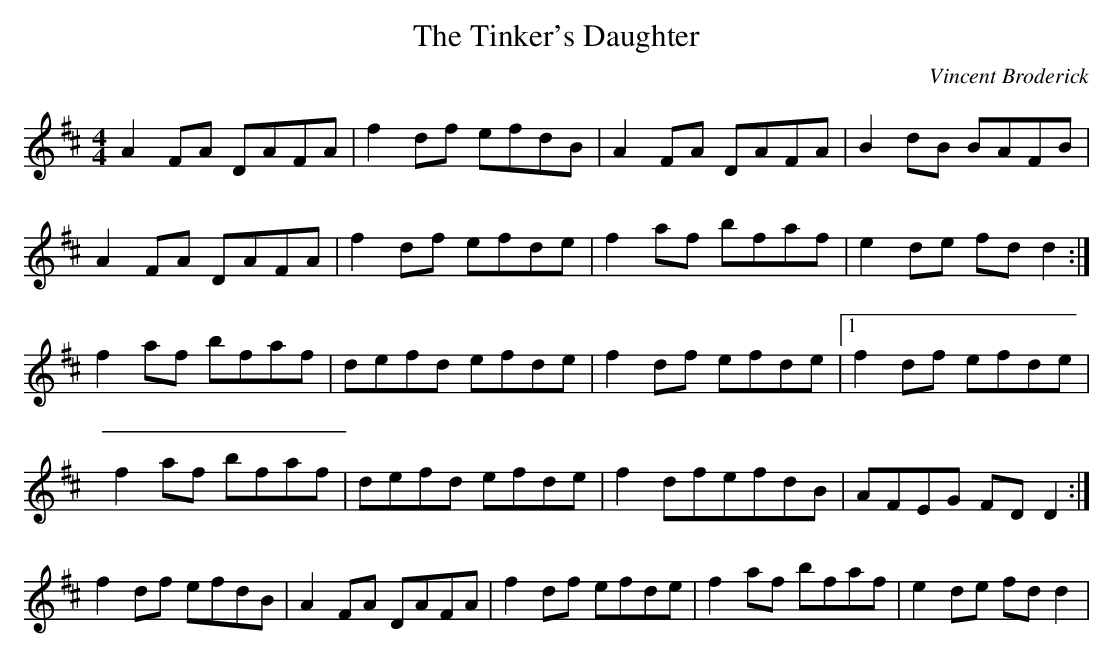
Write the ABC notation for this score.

X:1
T:Tinker's Daughter, The
M:4/4
L:1/8
C:Vincent Broderick
K:D
A2 FA DAFA|f2 df efdB|A2 FA DAFA|B2 dB BAFB|
A2 FA DAFA|f2 df efde|f2 af bfaf|e2de fd d2:|
f2 af bfaf|defd efde|f2 df efde|1 f2 df efde|
f2 af bfaf|defd efde|f2 dfefdB|AFEG FDD2:|
2 f2 df efdB|A2 FA DAFA|f2 df efde|f2 af bfaf|e2de fd d2|
